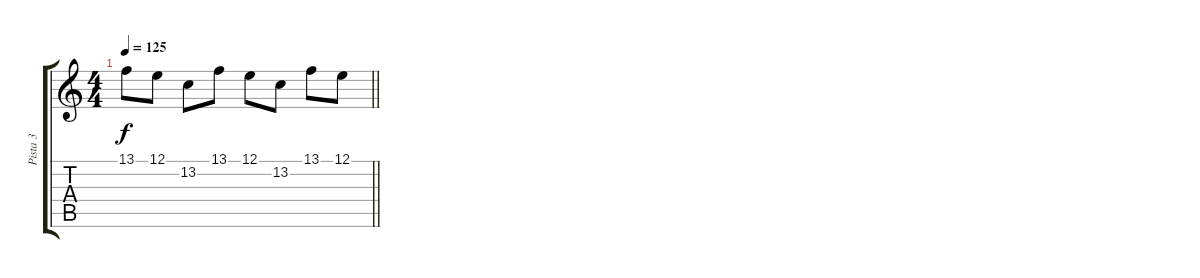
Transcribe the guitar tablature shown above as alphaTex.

\track ("Pista 3" "Pista 3") {instrument pad1newage}
\staff {score tabs}
\tuning (E4 B3 G3 D3 A2 E2) {hide}
\ts (4 4)
\tempo 125
\clef g2
\barLineRight lightlight
\ks c
13.1.8{dy f instrument pad1newage} 12.1.8 13.2.8 13.1.8 12.1.8 13.2.8 13.1.8 12.1.8
